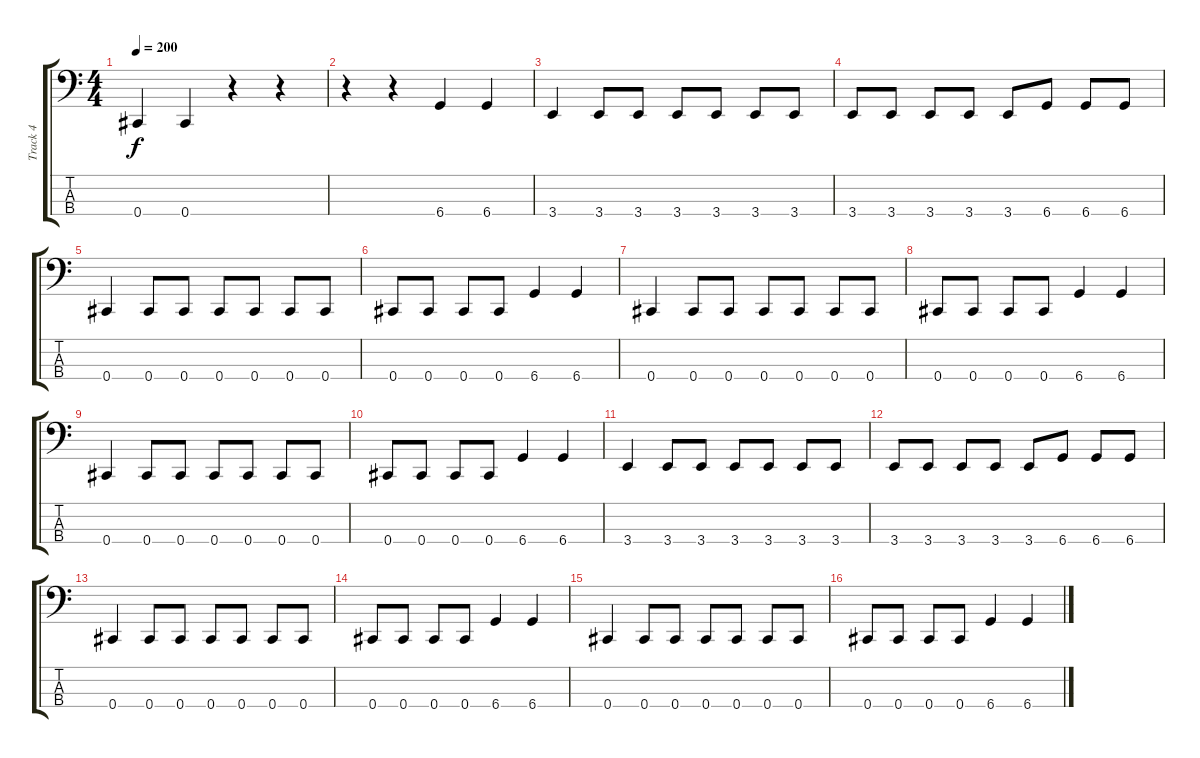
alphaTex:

\track ("Track 4" "Track 4") {instrument electricbasspick}
\staff {score tabs}
\tuning (Gb2 Db2 Ab1 Db1) {hide}
\ts (4 4)
\tempo 200
\clef f4
\ks c
0.4.4{dy f} 0.4.4 r.4 r.4 |
r.4 r.4 6.4.4 6.4.4 |
3.4.4 3.4.8 3.4.8 3.4.8 3.4.8 3.4.8 3.4.8 |
3.4.8 3.4.8 3.4.8 3.4.8 3.4.8 6.4.8 6.4.8 6.4.8 |
0.4.4 0.4.8 0.4.8 0.4.8 0.4.8 0.4.8 0.4.8 |
0.4.8 0.4.8 0.4.8 0.4.8 6.4.4 6.4.4 |
0.4.4 0.4.8 0.4.8 0.4.8 0.4.8 0.4.8 0.4.8 |
0.4.8 0.4.8 0.4.8 0.4.8 6.4.4 6.4.4 |
0.4.4 0.4.8 0.4.8 0.4.8 0.4.8 0.4.8 0.4.8 |
0.4.8 0.4.8 0.4.8 0.4.8 6.4.4 6.4.4 |
3.4.4 3.4.8 3.4.8 3.4.8 3.4.8 3.4.8 3.4.8 |
3.4.8 3.4.8 3.4.8 3.4.8 3.4.8 6.4.8 6.4.8 6.4.8 |
0.4.4 0.4.8 0.4.8 0.4.8 0.4.8 0.4.8 0.4.8 |
0.4.8 0.4.8 0.4.8 0.4.8 6.4.4 6.4.4 |
0.4.4 0.4.8 0.4.8 0.4.8 0.4.8 0.4.8 0.4.8 |
0.4.8 0.4.8 0.4.8 0.4.8 6.4.4 6.4.4
